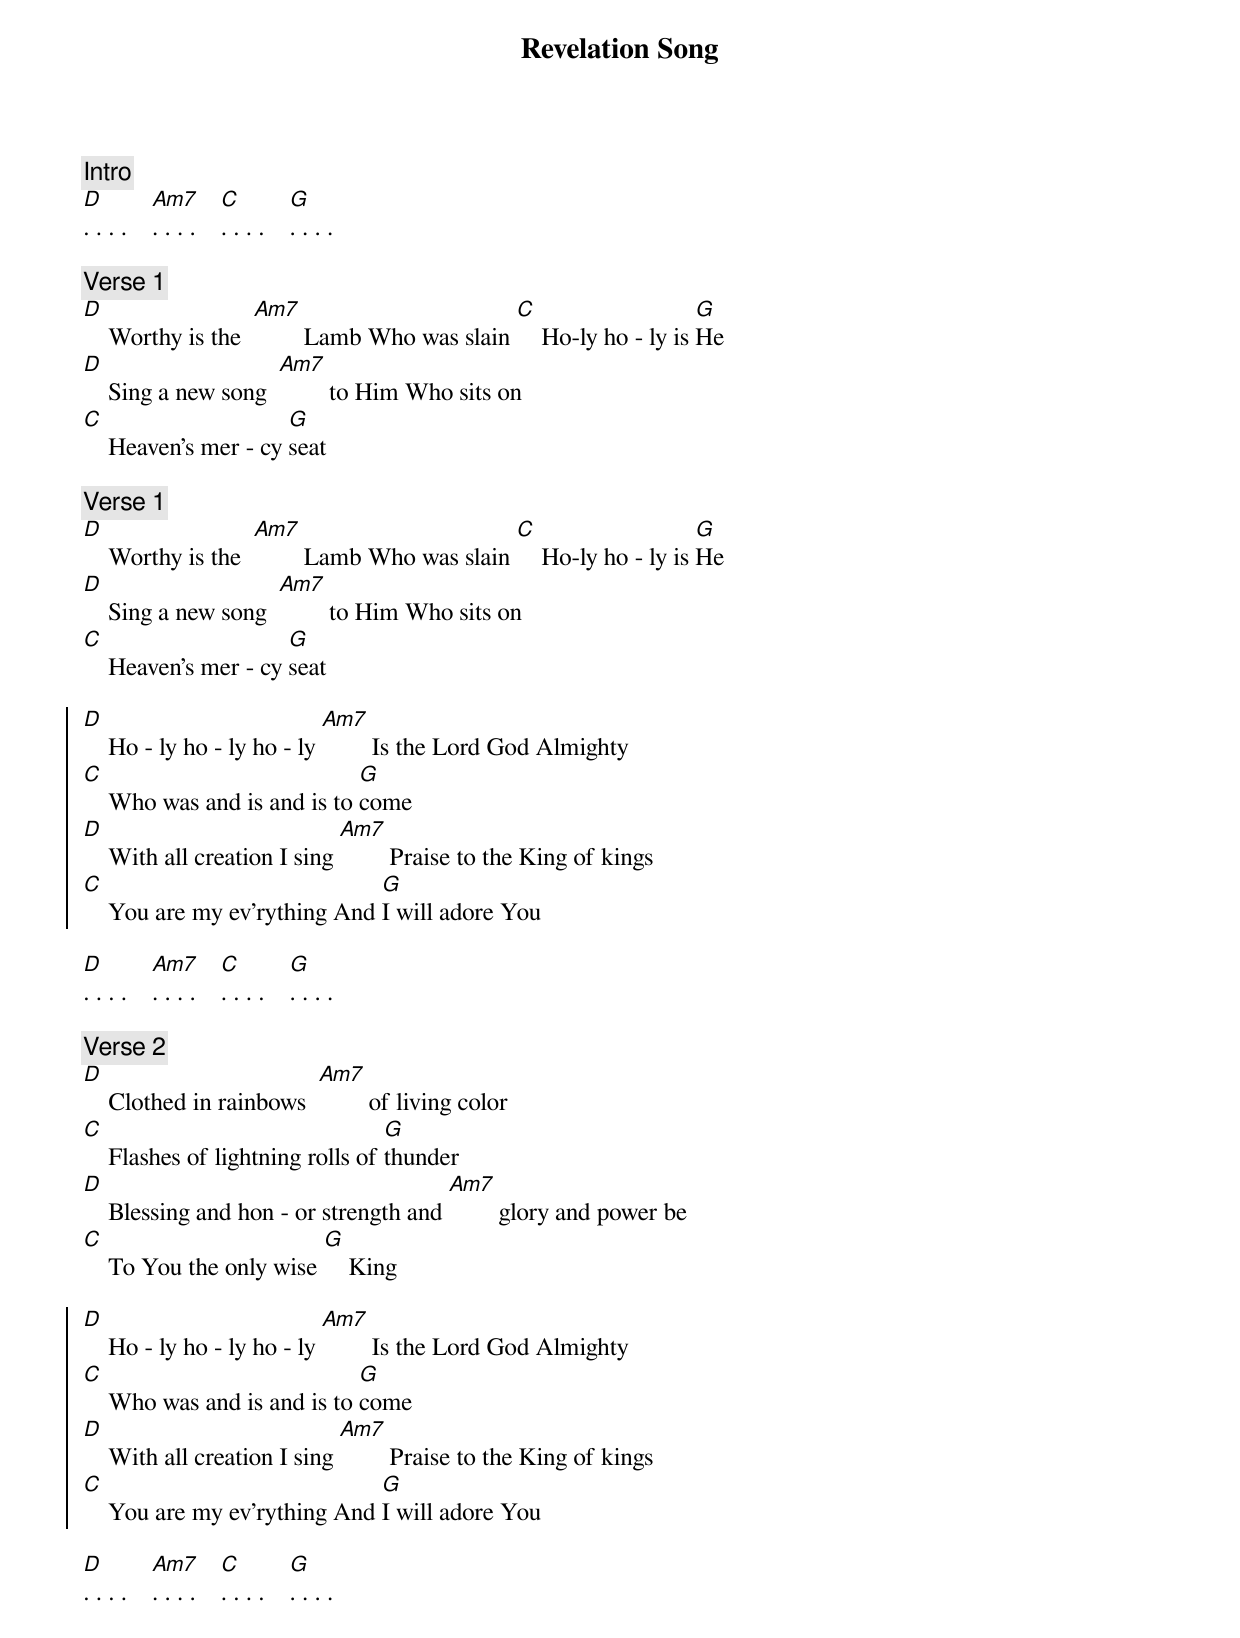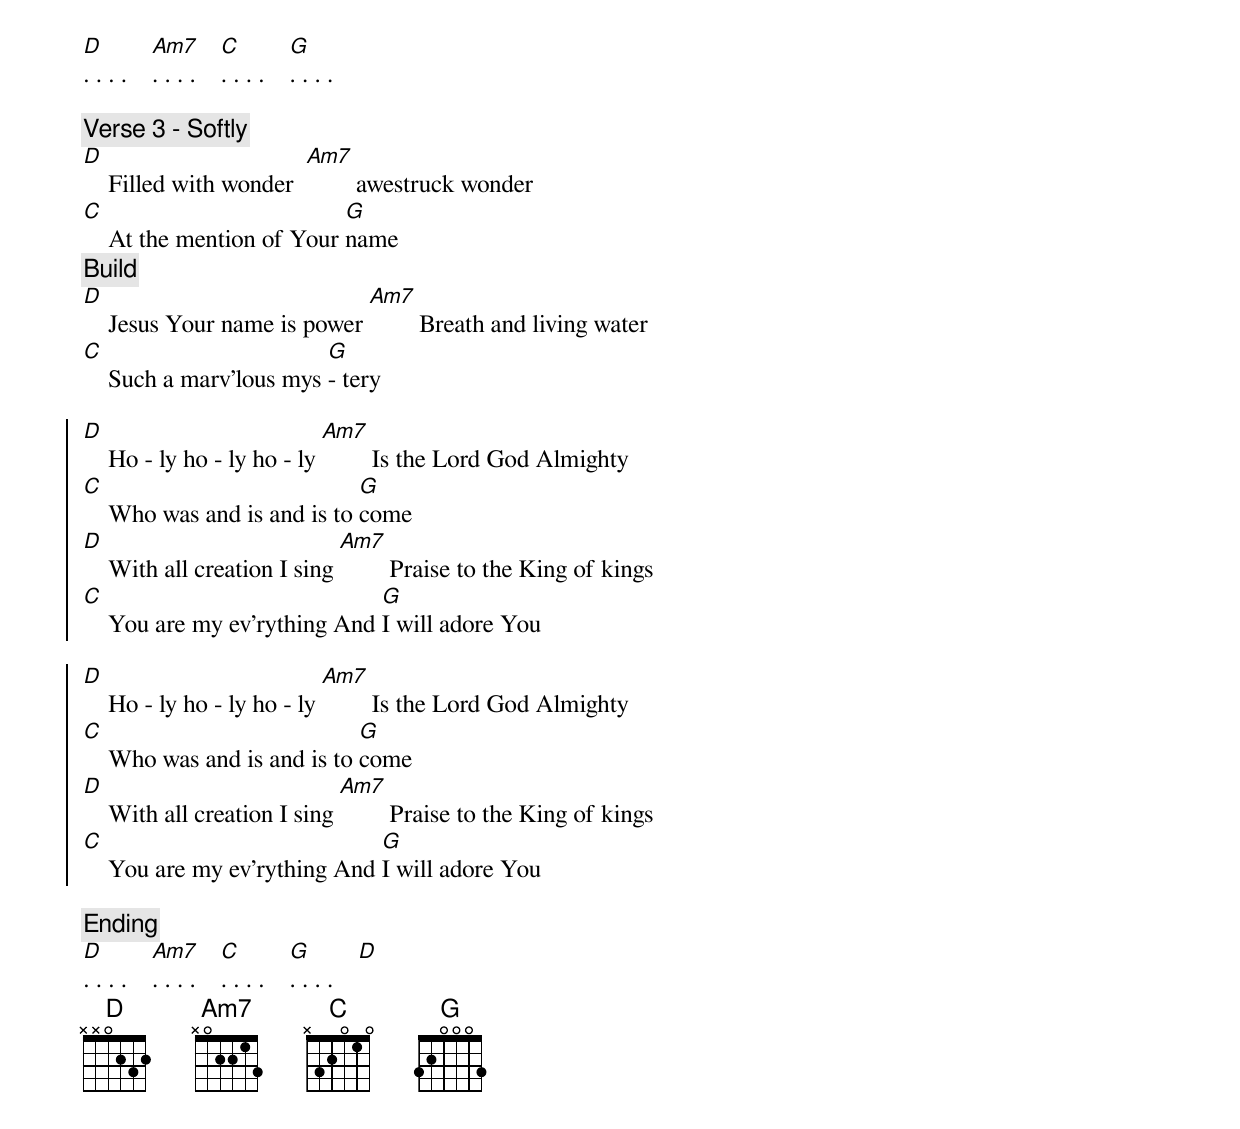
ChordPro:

{title: Revelation Song}
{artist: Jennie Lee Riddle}
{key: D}
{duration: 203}
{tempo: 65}
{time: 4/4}
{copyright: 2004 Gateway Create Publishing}

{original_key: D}
{c: Intro}
[D]. . . .    [Am7]. . . .    [C]. . . .    [G]. . . .

{c: Verse 1}
[D]    Worthy is the  [Am7]        Lamb Who was slain [C]    Ho-ly ho - ly is [G]He
[D]    Sing a new song  [Am7]        to Him Who sits on
[C]    Heaven's mer - cy [G]seat

{c: Verse 1}
[D]    Worthy is the  [Am7]        Lamb Who was slain [C]    Ho-ly ho - ly is [G]He
[D]    Sing a new song  [Am7]        to Him Who sits on
[C]    Heaven's mer - cy [G]seat

{start_of_chorus}
[D]    Ho - ly ho - ly ho - ly [Am7]        Is the Lord God Almighty
[C]    Who was and is and is to [G]come
[D]    With all creation I sing [Am7]        Praise to the King of kings
[C]    You are my ev'rything And [G]I will adore You
{end_of_chorus}

[D]. . . .    [Am7]. . . .    [C]. . . .    [G]. . . .

{c: Verse 2}
[D]    Clothed in rainbows  [Am7]        of living color
[C]    Flashes of lightning rolls of [G]thunder
[D]    Blessing and hon - or strength and [Am7]        glory and power be
[C]    To You the only wise [G]    King

{start_of_chorus}
[D]    Ho - ly ho - ly ho - ly [Am7]        Is the Lord God Almighty
[C]    Who was and is and is to [G]come
[D]    With all creation I sing [Am7]        Praise to the King of kings
[C]    You are my ev'rything And [G]I will adore You
{end_of_chorus}

[D]. . . .    [Am7]. . . .    [C]. . . .    [G]. . . .
[D]. . . .    [Am7]. . . .    [C]. . . .    [G]. . . .

{c: Verse 3 - Softly}
[D]    Filled with wonder  [Am7]        awestruck wonder
[C]    At the mention of Your [G]name
{c: Build}
[D]    Jesus Your name is power [Am7]        Breath and living water
[C]    Such a marv'lous mys [G]- tery

{start_of_chorus}
[D]    Ho - ly ho - ly ho - ly [Am7]        Is the Lord God Almighty
[C]    Who was and is and is to [G]come
[D]    With all creation I sing [Am7]        Praise to the King of kings
[C]    You are my ev'rything And [G]I will adore You

[D]    Ho - ly ho - ly ho - ly [Am7]        Is the Lord God Almighty
[C]    Who was and is and is to [G]come
[D]    With all creation I sing [Am7]        Praise to the King of kings
[C]    You are my ev'rything And [G]I will adore You
{end_of_chorus}

{c: Ending}
[D]. . . .    [Am7]. . . .    [C]. . . .    [G]. . . .    [D]
